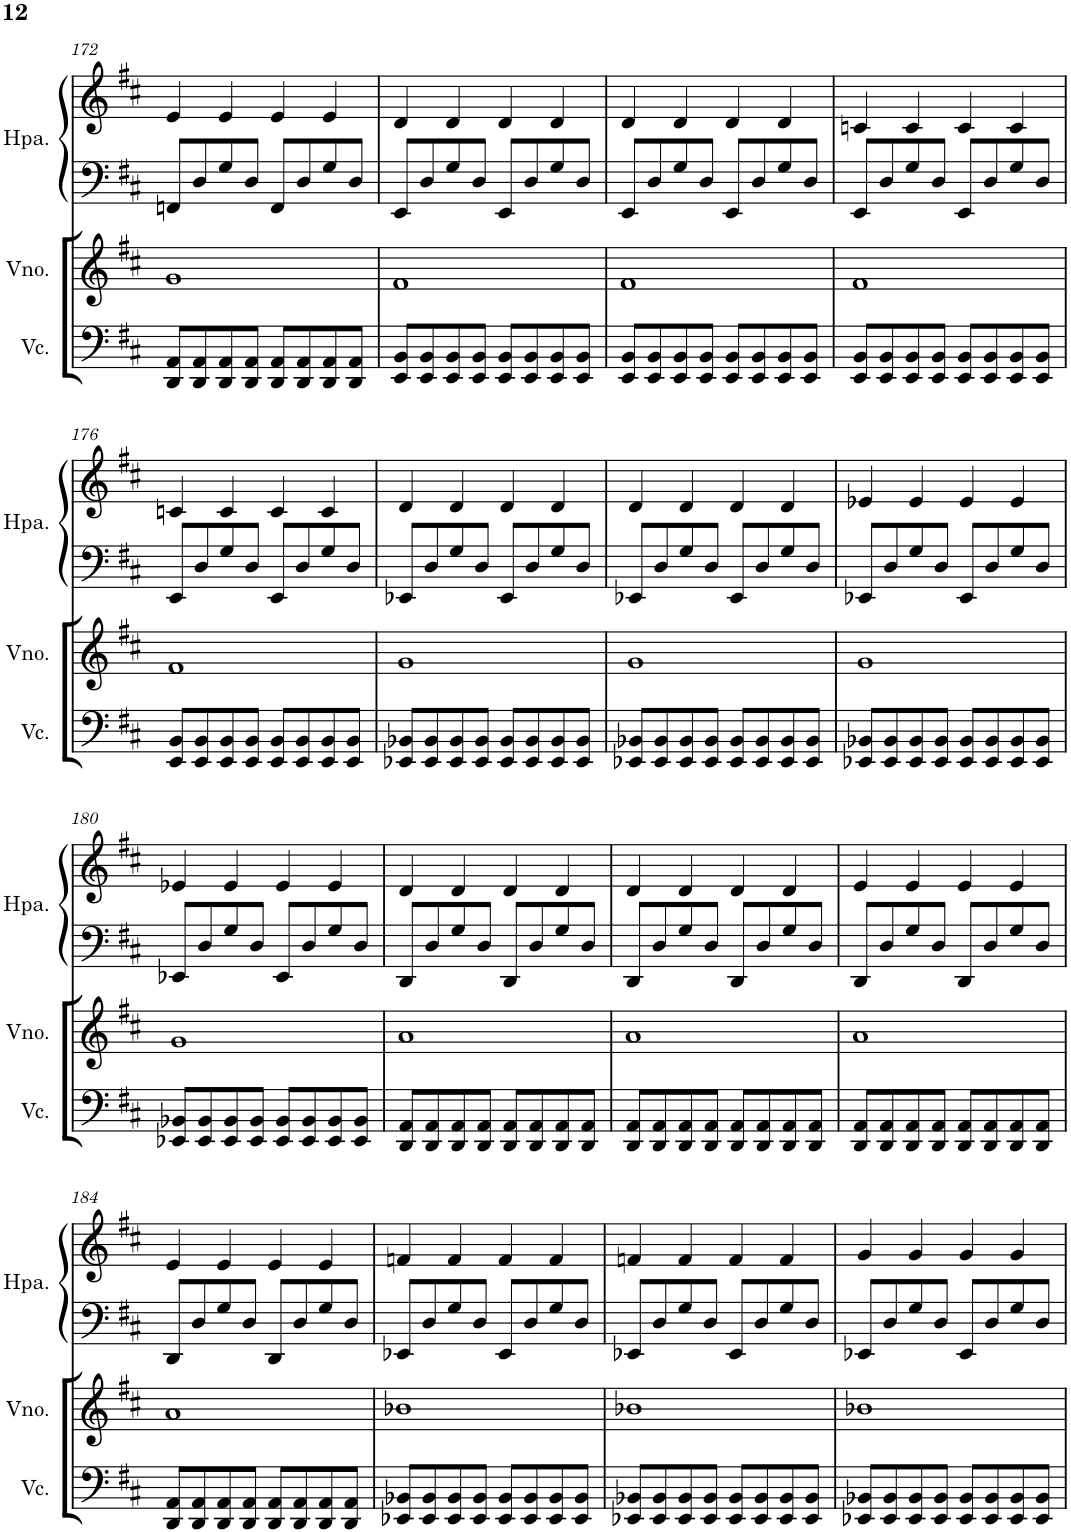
**kern	**kern	**kern	**kern
*part3	*part2	*part1	*part1
*staff4	*staff3	*staff2	*staff1
*I"Violoncelo	*I"Violino	*I"Harpa	*
*I'Vc.	*I'Vno.	*I'Hpa.	*
!!LO:PB:g=z
*clefF4	*clefG2	*clefF4	*clefG2
*k[f#c#]	*k[f#c#]	*k[f#c#]	*k[f#c#]
*M4/4	*M4/4	*M4/4	*M4/4
=172	=172	=172	=172
8DD/ 8AA/L	1g	8FFn/L	4e/
8DD/ 8AA/	.	8D/	.
8DD/ 8AA/	.	8G/	4e/
8DD/ 8AA/J	.	8D/J	.
8DD/ 8AA/L	.	8FF/L	4e/
8DD/ 8AA/	.	8D/	.
8DD/ 8AA/	.	8G/	4e/
8DD/ 8AA/J	.	8D/J	.
=173	=173	=173	=173
8EE/ 8BB/L	1f#	8EE/L	4d/
8EE/ 8BB/	.	8D/	.
8EE/ 8BB/	.	8G/	4d/
8EE/ 8BB/J	.	8D/J	.
8EE/ 8BB/L	.	8EE/L	4d/
8EE/ 8BB/	.	8D/	.
8EE/ 8BB/	.	8G/	4d/
8EE/ 8BB/J	.	8D/J	.
=174	=174	=174	=174
8EE/ 8BB/L	1f#	8EE/L	4d/
8EE/ 8BB/	.	8D/	.
8EE/ 8BB/	.	8G/	4d/
8EE/ 8BB/J	.	8D/J	.
8EE/ 8BB/L	.	8EE/L	4d/
8EE/ 8BB/	.	8D/	.
8EE/ 8BB/	.	8G/	4d/
8EE/ 8BB/J	.	8D/J	.
=175	=175	=175	=175
8EE/ 8BB/L	1f#	8EE/L	4cn/
8EE/ 8BB/	.	8D/	.
8EE/ 8BB/	.	8G/	4c/
8EE/ 8BB/J	.	8D/J	.
8EE/ 8BB/L	.	8EE/L	4c/
8EE/ 8BB/	.	8D/	.
8EE/ 8BB/	.	8G/	4c/
8EE/ 8BB/J	.	8D/J	.
!!LO:LB:g=z
=176	=176	=176	=176
8EE/ 8BB/L	1f#	8EE/L	4cn/
8EE/ 8BB/	.	8D/	.
8EE/ 8BB/	.	8G/	4c/
8EE/ 8BB/J	.	8D/J	.
8EE/ 8BB/L	.	8EE/L	4c/
8EE/ 8BB/	.	8D/	.
8EE/ 8BB/	.	8G/	4c/
8EE/ 8BB/J	.	8D/J	.
=177	=177	=177	=177
8EE-X/ 8BB-X/L	1g	8EE-X/L	4d/
8EE-/ 8BB-/	.	8D/	.
8EE-/ 8BB-/	.	8G/	4d/
8EE-/ 8BB-/J	.	8D/J	.
8EE-/ 8BB-/L	.	8EE-/L	4d/
8EE-/ 8BB-/	.	8D/	.
8EE-/ 8BB-/	.	8G/	4d/
8EE-/ 8BB-/J	.	8D/J	.
=178	=178	=178	=178
8EE-X/ 8BB-X/L	1g	8EE-X/L	4d/
8EE-/ 8BB-/	.	8D/	.
8EE-/ 8BB-/	.	8G/	4d/
8EE-/ 8BB-/J	.	8D/J	.
8EE-/ 8BB-/L	.	8EE-/L	4d/
8EE-/ 8BB-/	.	8D/	.
8EE-/ 8BB-/	.	8G/	4d/
8EE-/ 8BB-/J	.	8D/J	.
=179	=179	=179	=179
8EE-X/ 8BB-X/L	1g	8EE-X/L	4e-X/
8EE-/ 8BB-/	.	8D/	.
8EE-/ 8BB-/	.	8G/	4e-/
8EE-/ 8BB-/J	.	8D/J	.
8EE-/ 8BB-/L	.	8EE-/L	4e-/
8EE-/ 8BB-/	.	8D/	.
8EE-/ 8BB-/	.	8G/	4e-/
8EE-/ 8BB-/J	.	8D/J	.
!!LO:LB:g=z
=180	=180	=180	=180
8EE-X/ 8BB-X/L	1g	8EE-X/L	4e-X/
8EE-/ 8BB-/	.	8D/	.
8EE-/ 8BB-/	.	8G/	4e-/
8EE-/ 8BB-/J	.	8D/J	.
8EE-/ 8BB-/L	.	8EE-/L	4e-/
8EE-/ 8BB-/	.	8D/	.
8EE-/ 8BB-/	.	8G/	4e-/
8EE-/ 8BB-/J	.	8D/J	.
=181	=181	=181	=181
8DD/ 8AA/L	1a	8DD/L	4d/
8DD/ 8AA/	.	8D/	.
8DD/ 8AA/	.	8G/	4d/
8DD/ 8AA/J	.	8D/J	.
8DD/ 8AA/L	.	8DD/L	4d/
8DD/ 8AA/	.	8D/	.
8DD/ 8AA/	.	8G/	4d/
8DD/ 8AA/J	.	8D/J	.
=182	=182	=182	=182
8DD/ 8AA/L	1a	8DD/L	4d/
8DD/ 8AA/	.	8D/	.
8DD/ 8AA/	.	8G/	4d/
8DD/ 8AA/J	.	8D/J	.
8DD/ 8AA/L	.	8DD/L	4d/
8DD/ 8AA/	.	8D/	.
8DD/ 8AA/	.	8G/	4d/
8DD/ 8AA/J	.	8D/J	.
=183	=183	=183	=183
8DD/ 8AA/L	1a	8DD/L	4e/
8DD/ 8AA/	.	8D/	.
8DD/ 8AA/	.	8G/	4e/
8DD/ 8AA/J	.	8D/J	.
8DD/ 8AA/L	.	8DD/L	4e/
8DD/ 8AA/	.	8D/	.
8DD/ 8AA/	.	8G/	4e/
8DD/ 8AA/J	.	8D/J	.
!!LO:LB:g=z
=184	=184	=184	=184
8DD/ 8AA/L	1a	8DD/L	4e/
8DD/ 8AA/	.	8D/	.
8DD/ 8AA/	.	8G/	4e/
8DD/ 8AA/J	.	8D/J	.
8DD/ 8AA/L	.	8DD/L	4e/
8DD/ 8AA/	.	8D/	.
8DD/ 8AA/	.	8G/	4e/
8DD/ 8AA/J	.	8D/J	.
=185	=185	=185	=185
8EE-X/ 8BB-X/L	1b-X	8EE-X/L	4fn/
8EE-/ 8BB-/	.	8D/	.
8EE-/ 8BB-/	.	8G/	4f/
8EE-/ 8BB-/J	.	8D/J	.
8EE-/ 8BB-/L	.	8EE-/L	4f/
8EE-/ 8BB-/	.	8D/	.
8EE-/ 8BB-/	.	8G/	4f/
8EE-/ 8BB-/J	.	8D/J	.
=186	=186	=186	=186
8EE-X/ 8BB-X/L	1b-X	8EE-X/L	4fn/
8EE-/ 8BB-/	.	8D/	.
8EE-/ 8BB-/	.	8G/	4f/
8EE-/ 8BB-/J	.	8D/J	.
8EE-/ 8BB-/L	.	8EE-/L	4f/
8EE-/ 8BB-/	.	8D/	.
8EE-/ 8BB-/	.	8G/	4f/
8EE-/ 8BB-/J	.	8D/J	.
=187	=187	=187	=187
8EE-X/ 8BB-X/L	1b-X	8EE-X/L	4g/
8EE-/ 8BB-/	.	8D/	.
8EE-/ 8BB-/	.	8G/	4g/
8EE-/ 8BB-/J	.	8D/J	.
8EE-/ 8BB-/L	.	8EE-/L	4g/
8EE-/ 8BB-/	.	8D/	.
8EE-/ 8BB-/	.	8G/	4g/
8EE-/ 8BB-/J	.	8D/J	.
=	=	=	=
*-	*-	*-	*-
